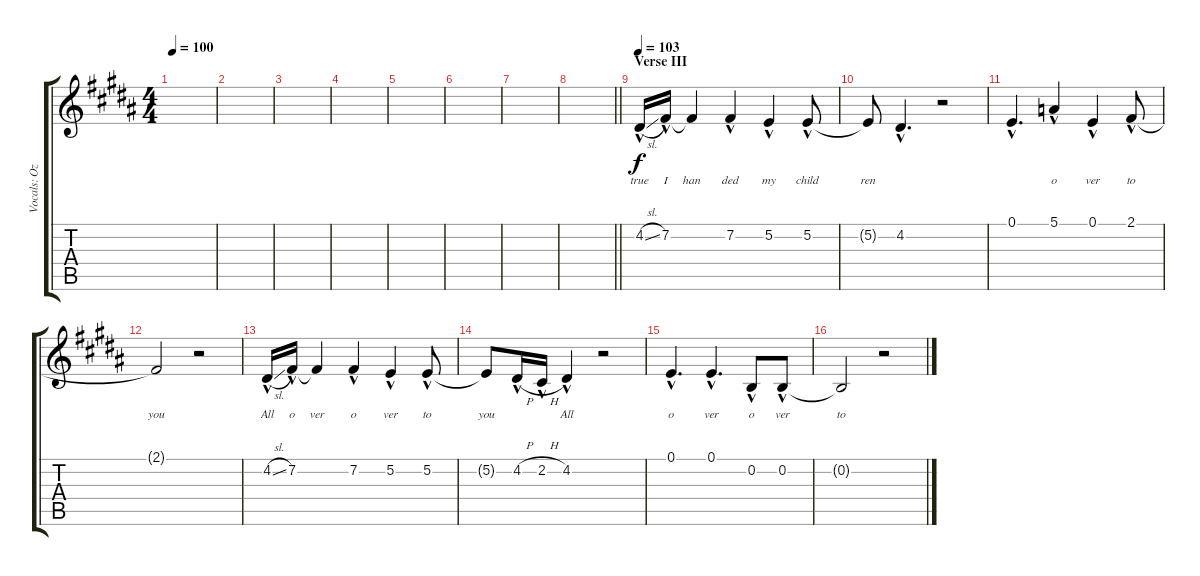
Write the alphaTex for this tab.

\track ("Vocals: Ozzy" "Vocals: Oz") {instrument lead2sawtooth}
\staff {score tabs}
\tuning (E4 B3 G3 D3 A2 E2) {hide}
\ts (4 4)
\tempo 100
\clef g2
\ks b
|
|
|
|
|
|
|
\barLineRight lightlight
|
\section ("" "Verse III")
\tempo 103
4.2{sl hac}.16{lyrics (0 "true") lyrics (1 "") lyrics (2 "") lyrics (3 "") lyrics (4 "")} 7.2{hac}.16{lyrics (0 "I") lyrics (1 "") lyrics (2 "") lyrics (3 "") lyrics (4 "")} 7.2{t}.4{lyrics (0 "han") lyrics (1 "") lyrics (2 "") lyrics (3 "") lyrics (4 "")} 7.2{hac}.4{lyrics (0 "ded") lyrics (1 "") lyrics (2 "") lyrics (3 "") lyrics (4 "")} 5.2{hac}.4{lyrics (0 "my") lyrics (1 "") lyrics (2 "") lyrics (3 "") lyrics (4 "")} 5.2{hac}.8{lyrics (0 "child") lyrics (1 "") lyrics (2 "") lyrics (3 "") lyrics (4 "")} |
5.2{t}.8{lyrics (0 "ren") lyrics (1 "") lyrics (2 "") lyrics (3 "") lyrics (4 "")} 4.2{hac}.4{d lyrics (0 "") lyrics (1 "") lyrics (2 "") lyrics (3 "") lyrics (4 "")} r.2 |
0.1{hac}.4{d lyrics (0 "") lyrics (1 "") lyrics (2 "") lyrics (3 "") lyrics (4 "")} 5.1{hac}.4{lyrics (0 "o") lyrics (1 "") lyrics (2 "") lyrics (3 "") lyrics (4 "")} 0.1{hac}.4{lyrics (0 "ver") lyrics (1 "") lyrics (2 "") lyrics (3 "") lyrics (4 "")} 2.1{hac}.8{lyrics (0 "to") lyrics (1 "") lyrics (2 "") lyrics (3 "") lyrics (4 "")} |
2.1{t}.2{lyrics (0 "you") lyrics (1 "") lyrics (2 "") lyrics (3 "") lyrics (4 "")} r.2 |
4.2{sl hac}.16{lyrics (0 "All") lyrics (1 "") lyrics (2 "") lyrics (3 "") lyrics (4 "")} 7.2{hac}.16{lyrics (0 "o") lyrics (1 "") lyrics (2 "") lyrics (3 "") lyrics (4 "")} 7.2{t}.4{lyrics (0 "ver") lyrics (1 "") lyrics (2 "") lyrics (3 "") lyrics (4 "")} 7.2{hac}.4{lyrics (0 "o") lyrics (1 "") lyrics (2 "") lyrics (3 "") lyrics (4 "")} 5.2{hac}.4{lyrics (0 "ver") lyrics (1 "") lyrics (2 "") lyrics (3 "") lyrics (4 "")} 5.2{hac}.8{lyrics (0 "to") lyrics (1 "") lyrics (2 "") lyrics (3 "") lyrics (4 "")} |
5.2{t}.8{lyrics (0 "you") lyrics (1 "") lyrics (2 "") lyrics (3 "") lyrics (4 "")} 4.2{h hac}.16{lyrics (0 "") lyrics (1 "") lyrics (2 "") lyrics (3 "") lyrics (4 "")} 2.2{h hac}.16{lyrics (0 "") lyrics (1 "") lyrics (2 "") lyrics (3 "") lyrics (4 "")} 4.2{hac}.4{lyrics (0 "All") lyrics (1 "") lyrics (2 "") lyrics (3 "") lyrics (4 "")} r.2 |
0.1{hac}.4{d lyrics (0 "o") lyrics (1 "") lyrics (2 "") lyrics (3 "") lyrics (4 "")} 0.1{hac}.4{d lyrics (0 "ver") lyrics (1 "") lyrics (2 "") lyrics (3 "") lyrics (4 "")} 0.2{hac}.8{lyrics (0 "o") lyrics (1 "") lyrics (2 "") lyrics (3 "") lyrics (4 "")} 0.2{hac}.8{lyrics (0 "ver") lyrics (1 "") lyrics (2 "") lyrics (3 "") lyrics (4 "")} |
0.2{t}.2{lyrics (0 "to") lyrics (1 "") lyrics (2 "") lyrics (3 "") lyrics (4 "")} r.2
